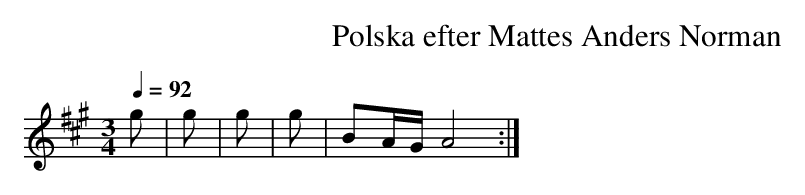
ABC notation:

X:1
T:Polska efter Mattes Anders Norman
Q:1/4=92
M:3/4
L:1/8
K:A
g | g | g | g | BA/G/ A4 :|]
